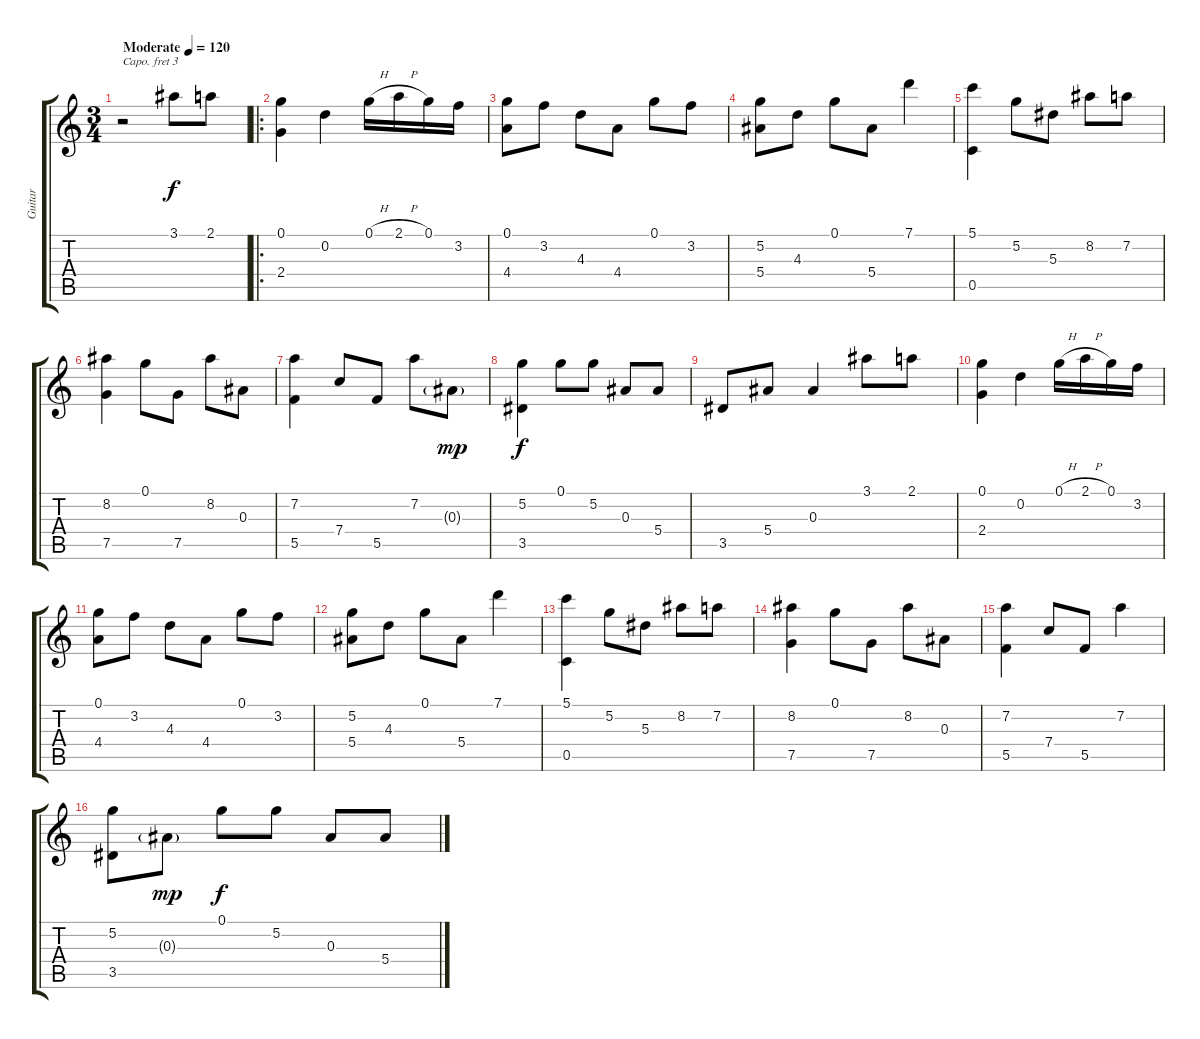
\track ("Guitar" "Guitar") {instrument acousticguitarsteel}
\staff {score tabs}
\capo 3
\tuning (E4 B3 G3 D3 A2 E2) {hide}
\ts (3 4)
\tempo (120 "Moderate")
\clef g2
\ks c
r.2{dy f instrument acousticguitarsteel} 3.1.8 2.1.8 |
\ro
(0.1 2.4).4 0.2.4 0.1{h}.16 2.1{h}.16 0.1.16 3.2.16 |
(0.1 4.4).8 3.2.8 4.3.8 4.4.8 0.1.8 3.2.8 |
(5.2 5.4).8 4.3.8 0.1.8 5.4.8 7.1.4 |
(5.1 0.5).4 5.2.8 5.3.8 8.2.8 7.2.8 |
(8.2 7.5).4 0.1.8 7.5.8 8.2.8 0.3.8 |
(7.2 5.5).4 7.4.8 5.5.8 7.2.8 0.3{g}.8{dy mp} |
(5.2 3.5).4{dy f} 0.1.8 5.2.8 0.3.8 5.4.8 |
3.5.8 5.4.8 0.3.4 3.1.8 2.1.8 |
(0.1 2.4).4 0.2.4 0.1{h}.16 2.1{h}.16 0.1.16 3.2.16 |
(0.1 4.4).8 3.2.8 4.3.8 4.4.8 0.1.8 3.2.8 |
(5.2 5.4).8 4.3.8 0.1.8 5.4.8 7.1.4 |
(5.1 0.5).4 5.2.8 5.3.8 8.2.8 7.2.8 |
(8.2 7.5).4 0.1.8 7.5.8 8.2.8 0.3.8 |
(7.2 5.5).4 7.4.8 5.5.8 7.2.4 |
(5.2 3.5).8 0.3{g}.8{dy mp} 0.1.8{dy f} 5.2.8 0.3.8 5.4.8
